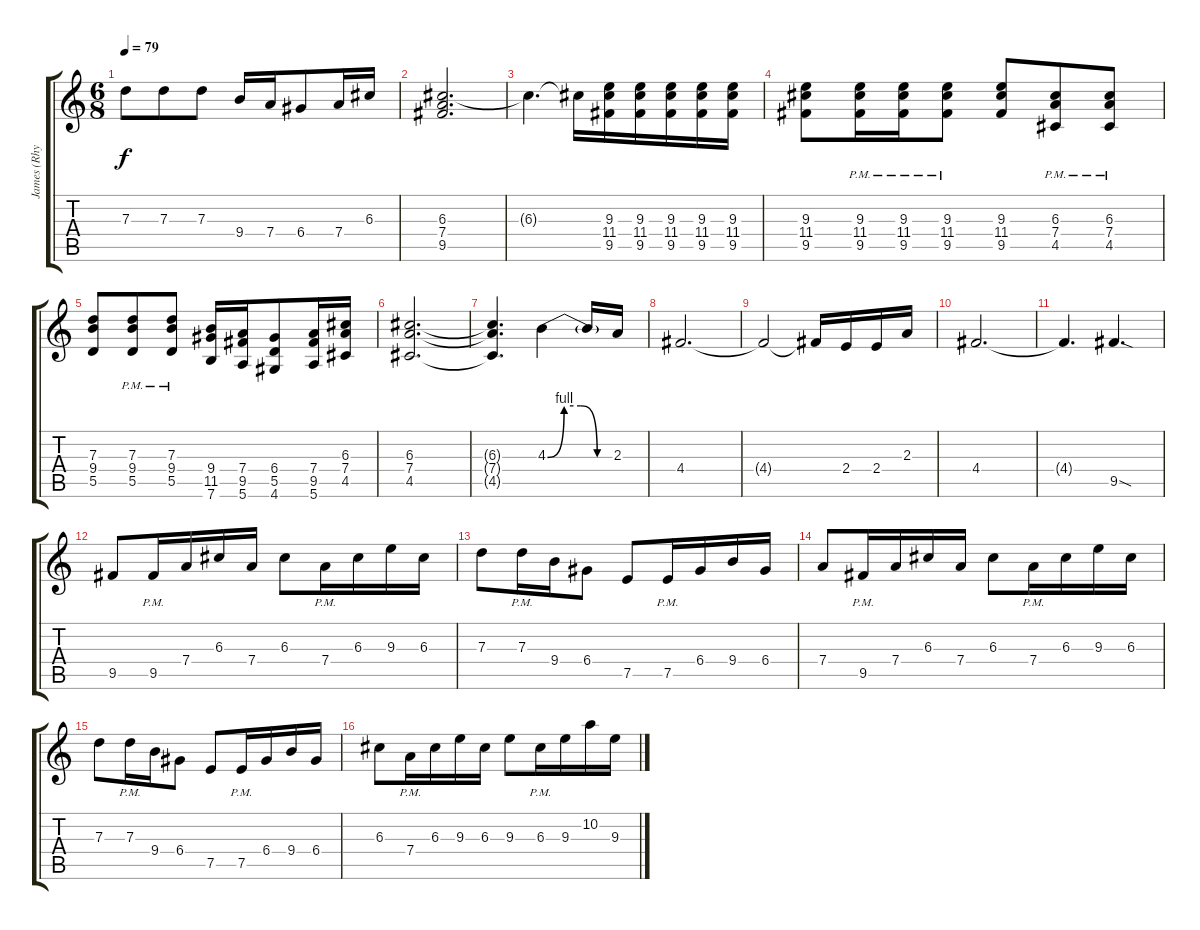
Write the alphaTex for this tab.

\track ("James (Rhythm Guitar)" "James (Rhy") {instrument distortionguitar}
\staff {score tabs}
\tuning (E4 B3 G3 D3 A2 E2) {hide}
\ts (6 8)
\tempo 79
\clef g2
\ks c
7.3.8{dy f} 7.3.8 7.3.8 9.4.16 7.4.16 6.4.8 7.4.16 6.3.16 |
(6.3 7.4 9.5).2{d} |
6.3{t}.4{d} 6.3{t}.16 (9.3 11.4 9.5).16 (9.3 11.4 9.5).16 (9.3 11.4 9.5).16 (9.3 11.4 9.5).16 (9.3 11.4 9.5).16 |
(9.3 11.4 9.5).8 (9.3{pm} 11.4 9.5).16 (9.3{pm} 11.4 9.5).16 (9.3{pm} 11.4 9.5).8 (9.3 11.4 9.5).8 (6.3{pm} 7.4 4.5).8 (6.3{pm} 7.4 4.5).8 |
(7.3 9.4 5.5).8 (7.3{pm} 9.4 5.5).8 (7.3{pm} 9.4 5.5).8 (9.4 11.5 7.6).16 (7.4 9.5 5.6).16 (6.4 5.5 4.6).8 (7.4 9.5 5.6).16 (6.3 7.4 4.5).16 |
(6.3 7.4 4.5).2{d} |
(6.3{t} 7.4{t} 4.5{t}).4{d} 4.3{be (custom 0 0 15 4 30 4 45 0 60 0)}.4 4.3{t}.16 2.3.16 |
4.4.2{d} |
4.4{t}.2 4.4{t}.16 2.4.16 2.4.16 2.3.16 |
4.4.2{d} |
4.4{t}.4{d} 9.5{sod}.4{d} |
9.5.8 9.5{pm}.16 7.4.16 6.3.16 7.4.16 6.3.8 7.4{pm}.16 6.3.16 9.3.16 6.3.16 |
7.3.8 7.3{pm}.16 9.4.16 6.4.8 7.5.8 7.5{pm}.16 6.4.16 9.4.16 6.4.16 |
7.4.8 9.5{pm}.16 7.4.16 6.3.16 7.4.16 6.3.8 7.4{pm}.16 6.3.16 9.3.16 6.3.16 |
7.3.8 7.3{pm}.16 9.4.16 6.4.8 7.5.8 7.5{pm}.16 6.4.16 9.4.16 6.4.16 |
6.3.8 7.4{pm}.16 6.3.16 9.3.16 6.3.16 9.3.8 6.3{pm}.16 9.3.16 10.2.16 9.3.16
